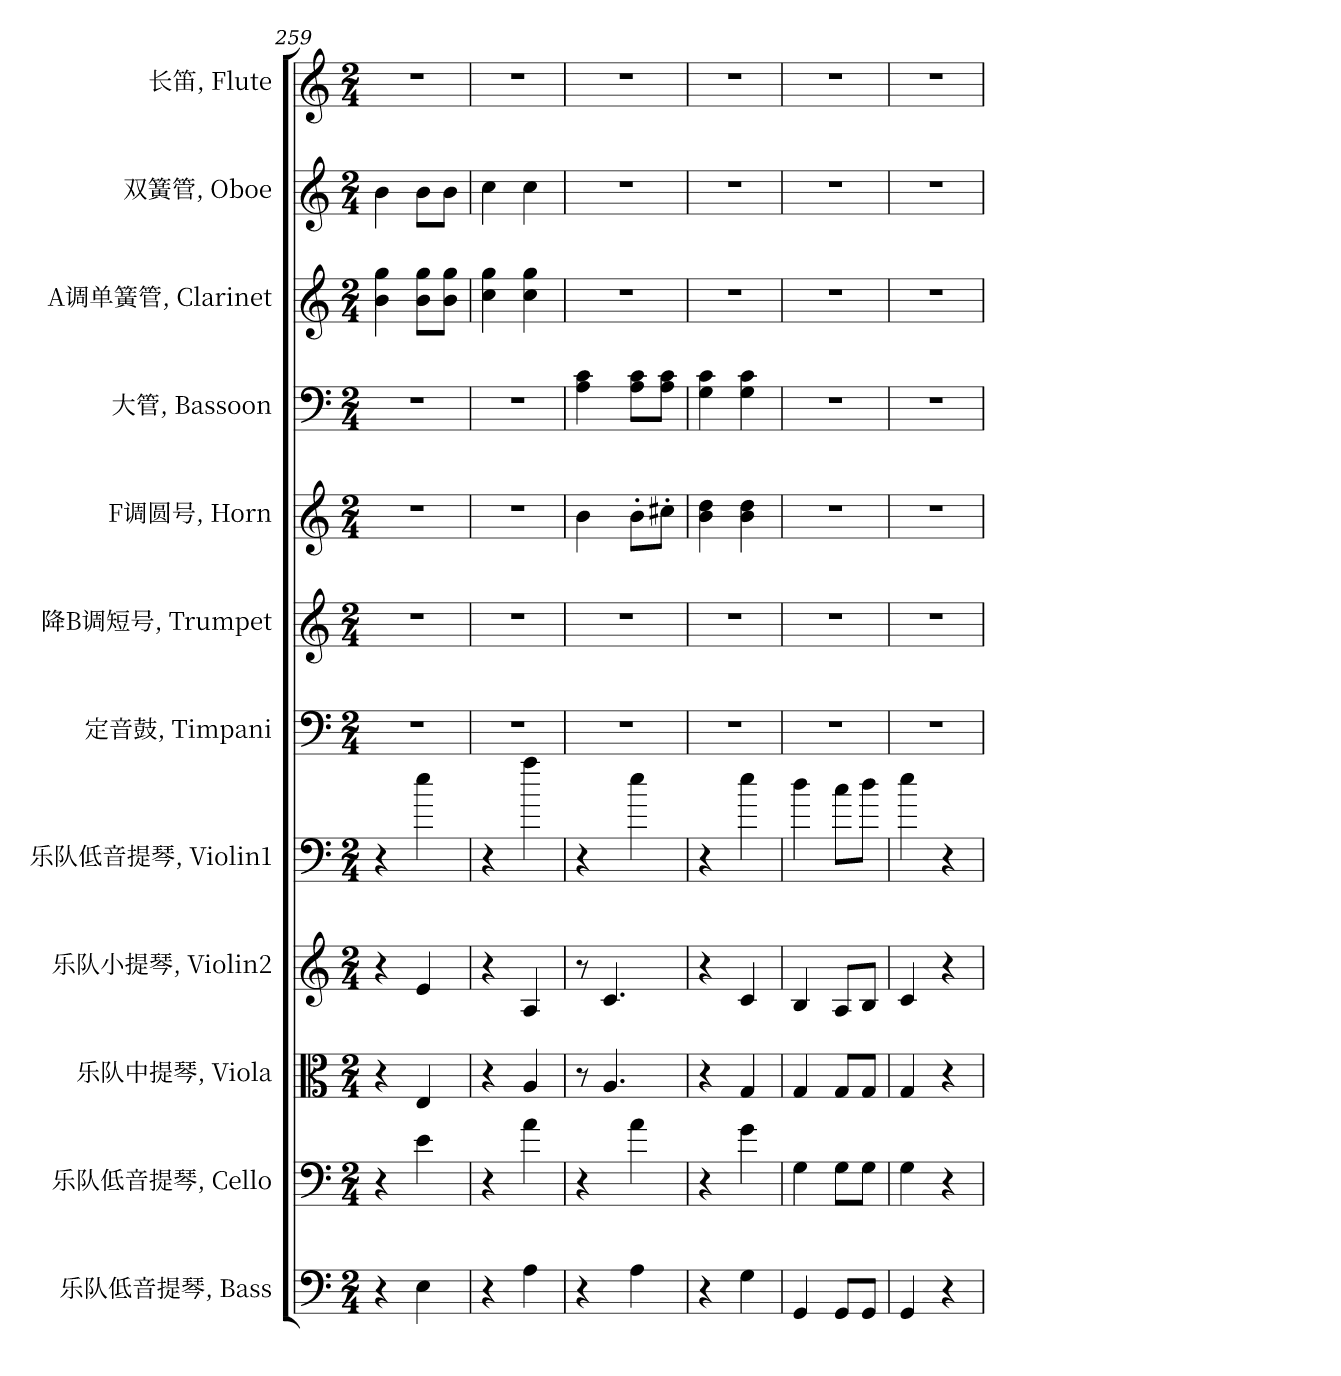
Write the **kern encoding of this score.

**kern	**kern	**kern	**kern	**kern	**kern	**kern	**kern	**kern	**kern	**kern	**kern
*part12	*part11	*part10	*part9	*part8	*part7	*part6	*part5	*part4	*part3	*part2	*part1
*staff12	*staff11	*staff10	*staff9	*staff8	*staff7	*staff6	*staff5	*staff4	*staff3	*staff2	*staff1
*I"乐队低音提琴, Bass	*I"乐队低音提琴, Cello	*I"乐队中提琴, Viola	*I"乐队小提琴, Violin2	*I"乐队低音提琴, Violin1	*I"定音鼓, Timpani	*I"降B调短号, Trumpet	*I"F调圆号, Horn	*I"大管, Bassoon	*I"A调单簧管, Clarinet	*I"双簧管, Oboe	*I"长笛, Flute
*	*	*	*	*	*I'Timp.	*	*I'F Hn.	*I'Bsn.	*I'A Cl.	*I'Ob.	*I'Fl.
*clefF4	*clefF4	*clefC3	*clefG2	*clefF4	*clefF4	*clefG2	*clefG2	*clefF4	*clefG2	*clefG2	*clefG2
*ITrd7c12	*ITrd7c12	*	*	*ITrd7c12	*	*ITrd1c2	*ITrd4c7	*	*ITrd2c3	*	*
*k[]	*k[]	*k[]	*k[]	*k[]	*k[]	*k[b-e-]	*k[b-]	*k[]	*k[f#c#g#]	*k[]	*k[]
*M2/4	*M2/4	*M2/4	*M2/4	*M2/4	*M2/4	*M2/4	*M2/4	*M2/4	*M2/4	*M2/4	*M2/4
=259	=259	=259	=259	=259	=259	=259	=259	=259	=259	=259	=259
4r	4r	4r	4r	4r	2r	2r	2r	2r	4g#\ 4ee\	4b\	2r
4EE\	4E\	4E/	4e/	4e\	.	.	.	.	8g#\ 8ee\L	8b\L	.
.	.	.	.	.	.	.	.	.	8g#\ 8ee\J	8b\J	.
=260	=260	=260	=260	=260	=260	=260	=260	=260	=260	=260	=260
4r	4r	4r	4r	4r	2r	2r	2r	2r	4a\ 4ee\	4cc\	2r
4AA\	4A\	4A/	4A/	4a\	.	.	.	.	4a\ 4ee\	4cc\	.
!!LO:PB:g=z
=261	=261	=261	=261	=261	=261	=261	=261	=261	=261	=261	=261
4r	4r	8r	8r	4r	2r	2r	4e\	4A\ 4c\	2r	2r	2r
.	.	4.A/	4.c/	.	.	.	.	.	.	.	.
4AA\	4A\	.	.	4e\	.	.	8e'\L	8A\ 8c\L	.	.	.
.	.	.	.	.	.	.	8f#X'\J	8A\ 8c\J	.	.	.
=262	=262	=262	=262	=262	=262	=262	=262	=262	=262	=262	=262
4r	4r	4r	4r	4r	2r	2r	4e\ 4g\	4G\ 4c\	2r	2r	2r
4GG\	4G\	4G/	4c/	4e\	.	.	4e\ 4g\	4G\ 4c\	.	.	.
=263	=263	=263	=263	=263	=263	=263	=263	=263	=263	=263	=263
4GGG/	4GG\	4G/	4B/	4d\	2r	2r	2r	2r	2r	2r	2r
8GGG/L	8GG\L	8G/L	8A/L	8c\L	.	.	.	.	.	.	.
8GGG/J	8GG\J	8G/J	8B/J	8d\J	.	.	.	.	.	.	.
=264	=264	=264	=264	=264	=264	=264	=264	=264	=264	=264	=264
4GGG/	4GG\	4G/	4c/	4e\	2r	2r	2r	2r	2r	2r	2r
4r	4r	4r	4r	4r	.	.	.	.	.	.	.
=	=	=	=	=	=	=	=	=	=	=	=
*-	*-	*-	*-	*-	*-	*-	*-	*-	*-	*-	*-
